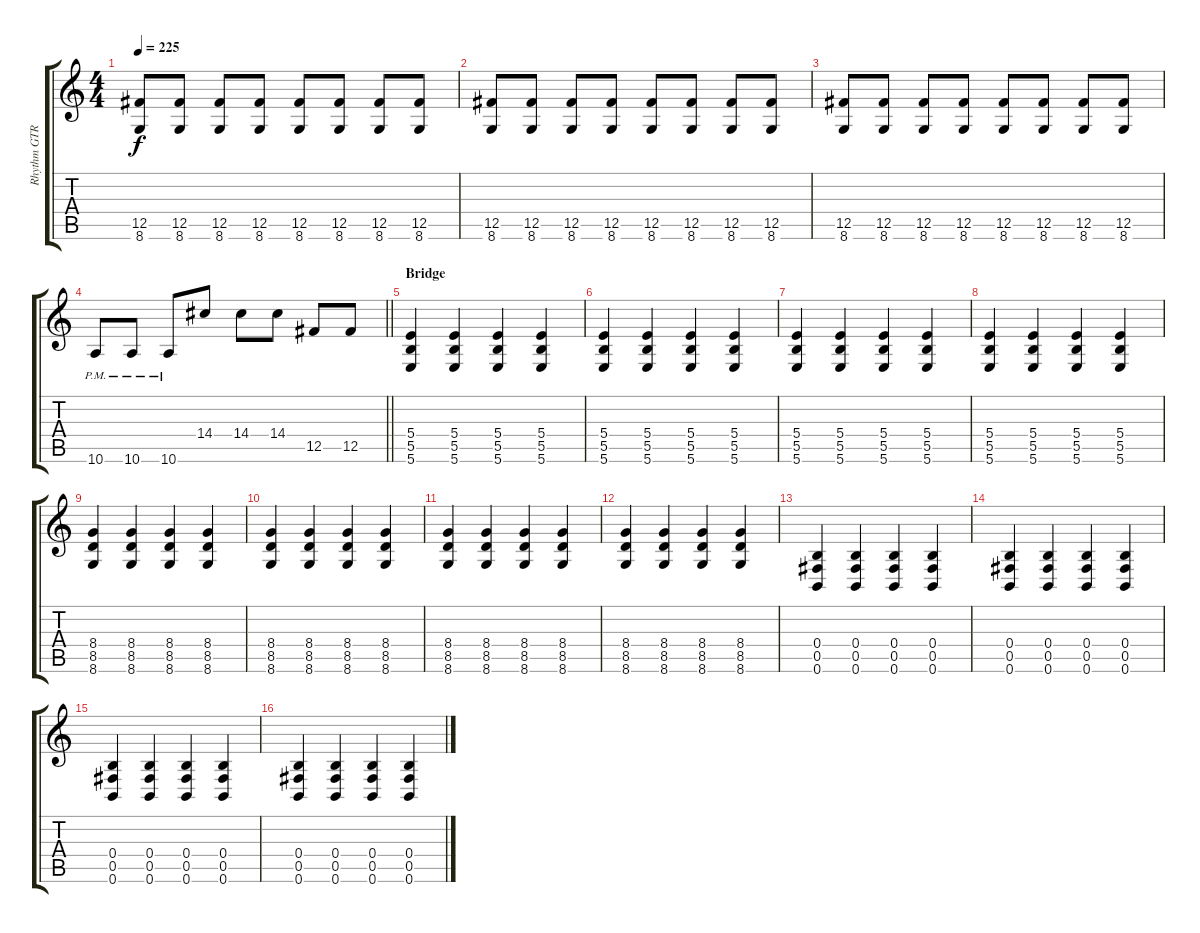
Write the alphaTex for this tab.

\track ("Rhythm GTR L" "Rhythm GTR") {instrument distortionguitar}
\staff {score tabs}
\tuning (Db4 Ab3 E3 B2 Gb2 B1) {hide}
\ts (4 4)
\tempo 225
\clef g2
\ks c
(12.5 8.6).8{dy f} (12.5 8.6).8 (12.5 8.6).8 (12.5 8.6).8 (12.5 8.6).8 (12.5 8.6).8 (12.5 8.6).8 (12.5 8.6).8 |
(12.5 8.6).8 (12.5 8.6).8 (12.5 8.6).8 (12.5 8.6).8 (12.5 8.6).8 (12.5 8.6).8 (12.5 8.6).8 (12.5 8.6).8 |
(12.5 8.6).8 (12.5 8.6).8 (12.5 8.6).8 (12.5 8.6).8 (12.5 8.6).8 (12.5 8.6).8 (12.5 8.6).8 (12.5 8.6).8 |
\barLineRight lightlight
10.6{pm}.8 10.6{pm}.8 10.6{pm}.8 14.4.8 14.4.8 14.4.8 12.5.8 12.5.8 |
\section ("" "Bridge")
(5.4 5.5 5.6).4 (5.4 5.5 5.6).4 (5.4 5.5 5.6).4 (5.4 5.5 5.6).4 |
(5.4 5.5 5.6).4 (5.4 5.5 5.6).4 (5.4 5.5 5.6).4 (5.4 5.5 5.6).4 |
(5.4 5.5 5.6).4 (5.4 5.5 5.6).4 (5.4 5.5 5.6).4 (5.4 5.5 5.6).4 |
(5.4 5.5 5.6).4 (5.4 5.5 5.6).4 (5.4 5.5 5.6).4 (5.4 5.5 5.6).4 |
(8.4 8.5 8.6).4 (8.4 8.5 8.6).4 (8.4 8.5 8.6).4 (8.4 8.5 8.6).4 |
(8.4 8.5 8.6).4 (8.4 8.5 8.6).4 (8.4 8.5 8.6).4 (8.4 8.5 8.6).4 |
(8.4 8.5 8.6).4 (8.4 8.5 8.6).4 (8.4 8.5 8.6).4 (8.4 8.5 8.6).4 |
(8.4 8.5 8.6).4 (8.4 8.5 8.6).4 (8.4 8.5 8.6).4 (8.4 8.5 8.6).4 |
(0.4 0.5 0.6).4 (0.4 0.5 0.6).4 (0.4 0.5 0.6).4 (0.4 0.5 0.6).4 |
(0.4 0.5 0.6).4 (0.4 0.5 0.6).4 (0.4 0.5 0.6).4 (0.4 0.5 0.6).4 |
(0.4 0.5 0.6).4 (0.4 0.5 0.6).4 (0.4 0.5 0.6).4 (0.4 0.5 0.6).4 |
(0.4 0.5 0.6).4 (0.4 0.5 0.6).4 (0.4 0.5 0.6).4 (0.4 0.5 0.6).4
